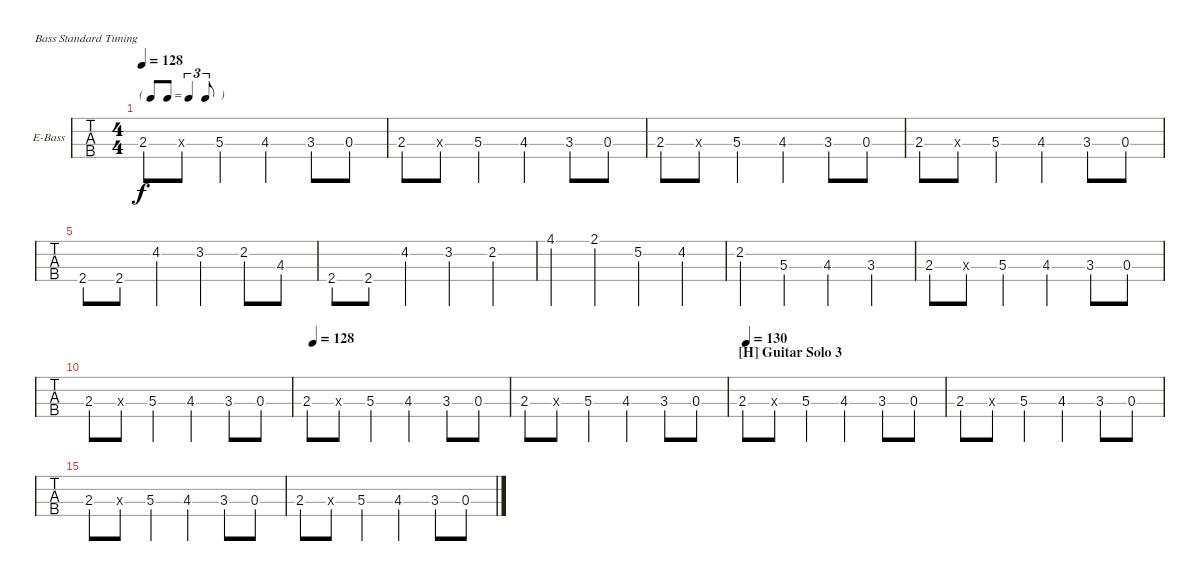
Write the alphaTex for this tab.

\bracketExtendMode nobrackets
\firstSystemTrackNameOrientation horizontal
\otherSystemsTrackNameOrientation horizontal
\defaultBarNumberDisplay FirstOfSystem
\track ("Bass" "E-Bass") {instrument electricbassfinger}
\staff {tabs}
\tuning (G2 D2 A1 E1)
\ts (4 4)
\tf triplet8th
\tempo 128
\clef f4
\ks d
2.3.8{dy f} 0.3{x}.8 5.3.4 4.3.4 3.3.8 0.3.8 |
2.3.8 0.3{x}.8 5.3.4 4.3.4 3.3.8 0.3.8 |
2.3.8 0.3{x}.8 5.3.4 4.3.4 3.3.8 0.3.8 |
2.3.8 0.3{x}.8 5.3.4 4.3.4 3.3.8 0.3.8 |
2.4.8 2.4.8 4.2.4 3.2.4 2.2.8 4.3.8 |
2.4.8 2.4.8 4.2.4 3.2.4 2.2.4 |
4.1.4 2.1.4 5.2.4 4.2.4 |
2.2.4 5.3.4 4.3.4 3.3.4 |
2.3.8 0.3{x}.8 5.3.4 4.3.4 3.3.8 0.3.8 |
2.3.8 0.3{x}.8 5.3.4 4.3.4 3.3.8 0.3.8 |
\tempo (128 0.0375)
2.3.8 0.3{x}.8 5.3.4 4.3.4 3.3.8 0.3.8 |
2.3.8 0.3{x}.8 5.3.4 4.3.4 3.3.8 0.3.8 |
\section ("H" "Guitar Solo 3")
\tempo (130 0.025)
2.3.8 0.3{x}.8 5.3.4 4.3.4 3.3.8 0.3.8 |
2.3.8 0.3{x}.8 5.3.4 4.3.4 3.3.8 0.3.8 |
2.3.8 0.3{x}.8 5.3.4 4.3.4 3.3.8 0.3.8 |
2.3.8 0.3{x}.8 5.3.4 4.3.4 3.3.8 0.3.8
